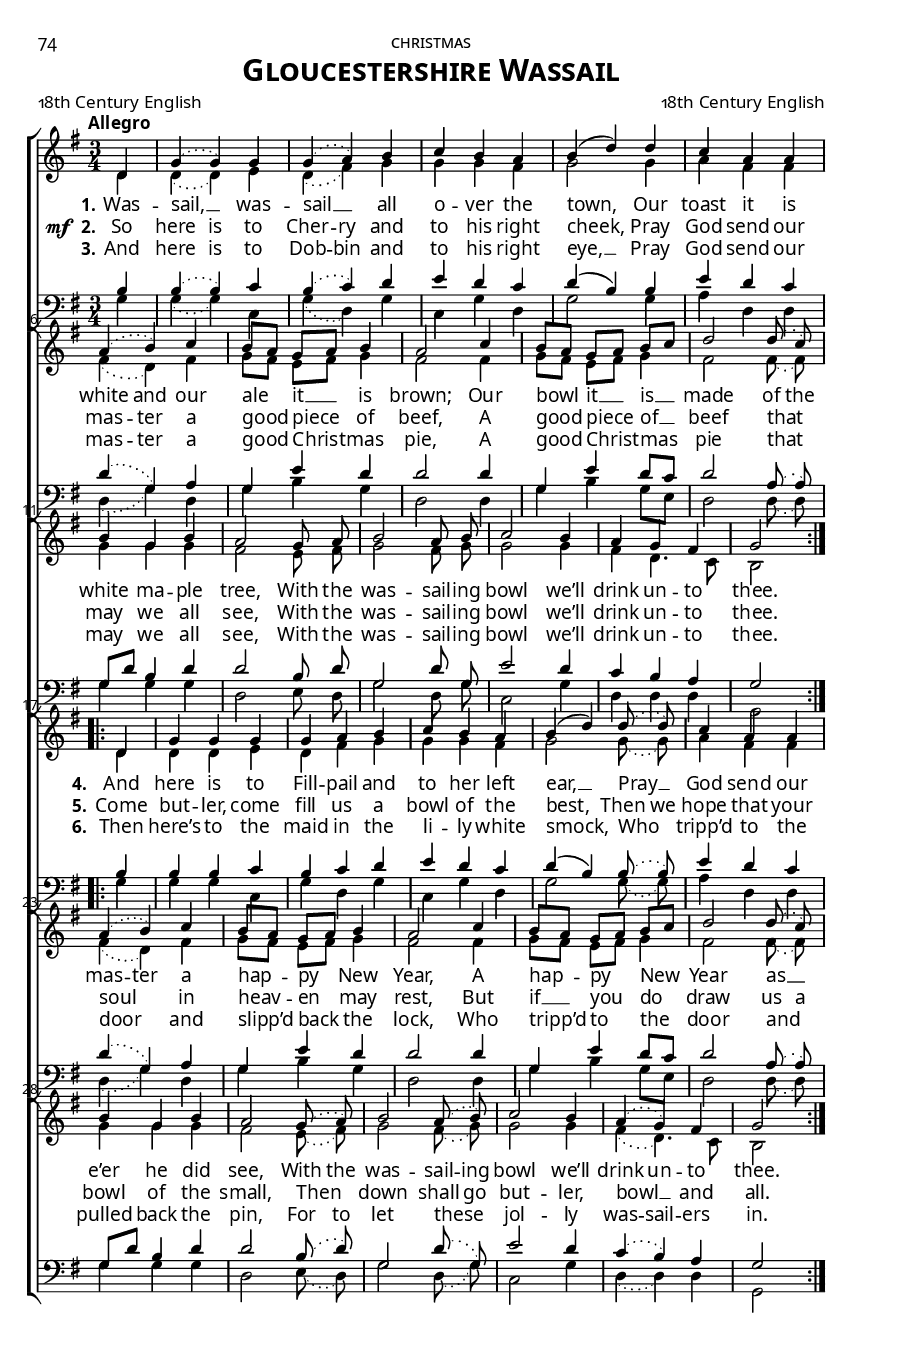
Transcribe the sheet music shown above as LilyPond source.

\version "2.14.2"
\include "util.ly"
\header {
  title = \markup{\override #'(font-name . "Garamond Premier Pro Semibold"){ \abs-fontsize #15 \smallCapsOldStyle"Gloucestershire Wassail"}}
  poet = \markup\oldStyleNum"18th Century English"
  composer = \markup\oldStyleNum"18th Century English"
  %arranger = \markup\oldStyleNum"Arranged by BHB"
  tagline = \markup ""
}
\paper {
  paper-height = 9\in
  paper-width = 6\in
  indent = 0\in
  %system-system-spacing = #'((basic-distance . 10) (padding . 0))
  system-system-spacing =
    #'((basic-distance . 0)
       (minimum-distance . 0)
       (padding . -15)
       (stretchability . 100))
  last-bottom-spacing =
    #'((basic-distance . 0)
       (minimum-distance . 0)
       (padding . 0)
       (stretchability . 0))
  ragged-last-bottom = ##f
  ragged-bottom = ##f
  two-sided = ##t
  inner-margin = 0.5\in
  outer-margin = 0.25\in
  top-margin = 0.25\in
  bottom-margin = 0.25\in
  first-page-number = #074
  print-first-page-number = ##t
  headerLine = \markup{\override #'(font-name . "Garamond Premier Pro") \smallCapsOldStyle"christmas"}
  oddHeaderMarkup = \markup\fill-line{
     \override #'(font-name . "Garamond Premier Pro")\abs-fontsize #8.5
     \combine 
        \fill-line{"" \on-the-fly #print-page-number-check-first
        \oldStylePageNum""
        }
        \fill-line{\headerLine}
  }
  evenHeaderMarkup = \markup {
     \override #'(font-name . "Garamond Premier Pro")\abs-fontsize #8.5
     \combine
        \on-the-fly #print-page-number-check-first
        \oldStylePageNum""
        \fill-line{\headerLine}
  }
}
#(set-global-staff-size 15) \paper{ #(define fonts (make-pango-font-tree "GoudyOlSt BT" "Garamond Premier Pro" "Garamond Premier Pro" (/ 15 20))) }
global = {
  \key g \major
  \time 3/4
  \autoBeamOff
  \override DynamicLineSpanner #'staff-padding = #0.0
  \override DynamicLineSpanner #'Y-extent = #'(-1 . 1)
}

sopMusic = \relative c' {
  \tempo"Allegro" 
  \repeat volta 2 {
    \partial 4 d4 |
    \slurDotted g4( g) g |
    g( a) b |
    c b a |
    \slurSolid b( d) d4 |
    
    c4 a a |
    \slurDotted a( b) c |
    \slurSolid b8[ a] g[ a] b4 |
    a2 c4 |
    
    b8[ a] g[ a] b[ c] |
    d2 \slurDotted d8\noBeam( c) |
    b4 g b |
    a2 g8\noBeam a |
    
    b2 a8\noBeam b |
    c2 b4 |
    a g fis |
    \partial 2 g2
  }
  
  
  \repeat volta 2 {
    \partial 4 d4 |
    \slurDotted g4 g g |
    g a b |
    c b a |
    \slurSolid b( d) \slurDotted d8( d) |
    
    c4 a a |
    \slurDotted a( b) c |
    \slurSolid b8[ a] g[ a] b4 |
    a2 c4 |
    
    b8[ a] g[ a] b[ c] |
    d2 \slurDotted d8\noBeam( c) |
    b4 g b |
    a2 g8\noBeam( a) |
    
    b2 a8\noBeam( b) |
    c2 b4 |
    a( g) fis |
    \partial 2 g2
  }
}
sopWords = \lyricmode {
  
}

altoMusic = \relative c' {
  d4 |
  \slurDotted d( d) e|
  d( fis) g|
  g g fis |
  g2 g4 |
  
  a4 fis fis |
  fis( d) fis |
  \slurSolid g8[ fis] e[ fis] g4 |
  fis2 fis4 |
  
  g8[ fis] e[ fis] g4 |
  fis2 \slurDotted fis8\noBeam( fis) |
  g4 g g |
  fis2 e8\noBeam fis |
  
  g2 fis8\noBeam g |
  g2 g4 |
  fis d4. c8 |
  b2
  
  
  
  
  d4 |
  \slurDotted d d e|
  d fis g|
  g g fis |
  g2 g8( g) |
  
  a4 fis fis |
  fis( d) fis |
  \slurSolid g8[ fis] e[ fis] g4 |
  fis2 fis4 |
  
  g8[ fis] e[ fis] g4 |
  fis2 \slurDotted fis8\noBeam( fis) |
  g4 g g |
  fis2 e8\noBeam( fis) |
  
  g2 fis8\noBeam( g) |
  g2 g4 |
  fis( d4.) c8 |
  b2
}
altoWords = \lyricmode {
  \dropLyricsIX
  \set stanza = #"1."
  \set ignoreMelismata = ##t
  Was -- sail, __ _ was -- sail __ _ all o -- ver the town, _
  Our toast it is white and our ale _ it __ _ is brown;
  Our bowl _ it __ _ is __ _ made of the white ma -- ple tree,
  With the was -- sail -- ing bowl we’ll drink un -- to thee.
  \unset ignoreMelismata
  
  
  \set stanza = #"  4."
  \set ignoreMelismata = ##t
  And here is to Fill -- pail and to her left ear, __ _
  Pray __ _ God send our mas -- ter a hap -- _ py _ New Year,
  A hap -- _ py _ New _ Year as __ _ e’er he did see,
  With the was -- sail -- ing bowl we’ll drink un -- to thee.
}
altoWordsII = {
  \dropLyricsIX
  \set stanza = \markup{\dynamic"mf " "2."}
  \lyricmode {
  %\markup\italic
    \set ignoreMelismata = ##t
    So here is to Cher -- ry and to his right cheek, _
    Pray God send our mas -- ter a good _ piece _ of beef,
    A good _ piece _ of __ _ beef that _ may we all see,
    With the was -- sail -- ing bowl we’ll drink un -- to thee.
  
    
    \set stanza = #"  5."
    \set ignoreMelismata = ##t
    Come but -- ler, come fill us a bowl of the best, _
    Then we hope that your soul _ in heav -- _ en _ may rest,
    But if __ _ you _ do _ draw us a bowl of the small,
    Then _ down shall go but -- ler, bowl __ _ and all.
  }
}
altoWordsIII = \lyricmode {
  \dropLyricsIX
  \set stanza = #"3."
  \set ignoreMelismata = ##t
  And here is to Dob -- bin and to his right eye, __ _
  Pray God send our mas -- ter a good _ Christ -- _ mas pie,
  A good _ Christ -- _ mas _ pie that _ may we all see,
  With the was -- sail -- ing bowl we’ll drink un -- to thee.
  
  
  \set stanza = #"  6."
  \set ignoreMelismata = ##t
  Then here’s to the maid in the li -- ly white smock, _
  Who _ tripp’d to the door _ and slipp’d _ back _ the lock,
  Who tripp’d _ to _ the _ door and _ pulled back the pin,
  For to let these _ jol -- ly was -- sail -- ers in.
}
altoWordsIV = \lyricmode {
}
altoWordsV = \lyricmode {
}
altoWordsVI = \lyricmode {
}
tenorMusic = \relative c' {
  b4 |
  \slurDotted b( b) c |
  b( c) d |
  e d c |
  \slurSolid d( b) b4 |
  
  \slurDotted
  e4 d c |
  d( g,) a |
  g e' d |
  d2 d4 |
  
  g, e' d8[ c] |
  d2 a8\noBeam( a) |
  g8[ d'] b4 d |
  d2 b8\noBeam d |
  
  g,2 d'8\noBeam g, |
  e'2 d4 |
  c b a |
  g2
  
  
  
  
  b4 |
  \slurDotted b b c |
  b c d |
  e d c |
  \slurSolid d( b) \slurDotted b8( b) |
  
  \slurDotted
  e4 d c |
  d( g,) a |
  g e' d |
  d2 d4 |
  
  g, e' d8[ c] |
  d2 a8\noBeam( a) |
  g8[ d'] b4 d |
  d2 b8\noBeam( d) |
  
  g,2 d'8\noBeam( g,) |
  e'2 d4 |
  c( b) a |
  g2
}
tenorWords = \lyricmode {

}

bassMusic = \relative c {
  g'4 |
  \slurDotted g4( g) c, |
  g'( d) g |
  c, g' d |
  g2 g4 |
  
  a4 d, d |
  d( g) d |
  g b g |
  d2 d4 |
  
  g4 b g8[ e] |
  d2 \slurDotted d8\noBeam( d) |
  g4 g g |
  d2 e8\noBeam d |
  
  g2 d8 g |
  c,2 g'4 |
  d d d |
  g,2
  
  
  
  
  g'4 |
  \slurDotted g4 g c, |
  g' d g |
  c, g' d |
  g2 g8( g) |
  
  a4 d, d |
  d( g) d |
  g b g |
  d2 d4 |
  
  g4 b g8[ e] |
  d2 \slurDotted d8\noBeam( d) |
  g4 g g |
  d2 e8\noBeam( d) |
  
  g2 d8( g) |
  c,2 g'4 |
  d( d) d |
  g,2
}
bassWords = \lyricmode {

}

\score {
  <<
   \new ChoirStaff <<
%    \new Lyrics = sopranos \with { \override VerticalAxisGroup #'nonstaff-relatedstaff-spacing = #'((basic-distance . 1)) }
    \new Staff = women <<
      \new Voice = "sopranos" { \voiceOne << \global \sopMusic>> }
      \new Voice = "altos" { \voiceTwo << \global \altoMusic >> }
    >>
    \new Lyrics \with { alignAboveContext = #"women" \override VerticalAxisGroup #'nonstaff-relatedstaff-spacing = #'((basic-distance . 1))} \lyricsto "sopranos" \sopWords
    \new Lyrics = "altosVI"  \with { alignBelowContext = #"women" } \lyricsto "sopranos" \altoWordsVI
    \new Lyrics = "altosV"  \with { alignBelowContext = #"women" } \lyricsto "sopranos" \altoWordsV
    \new Lyrics = "altosIV"  \with { alignBelowContext = #"women" } \lyricsto "sopranos" \altoWordsIV
    \new Lyrics = "altosIII"  \with { alignBelowContext = #"women" } \lyricsto "sopranos" \altoWordsIII
    \new Lyrics = "altosII"  \with { alignBelowContext = #"women" } \lyricsto "sopranos" \altoWordsII
    \new Lyrics = "altos"  \with { alignBelowContext = #"women" \override VerticalAxisGroup #'nonstaff-relatedstaff-spacing = #'((padding . -0.5)) } \lyricsto "sopranos" \altoWords
   \new Staff = men <<
      \clef bass
      \new Voice = "tenors" { \voiceOne << \global \tenorMusic >> }
      \new Voice = "basses" { \voiceTwo << \global \bassMusic >> }
    >>
    \new Lyrics \with { alignAboveContext = #"men" \override VerticalAxisGroup #'nonstaff-relatedstaff-spacing = #'((basic-distance . 1)) } \lyricsto "tenors" \tenorWords
    \new Lyrics \with { alignBelowContext = #"men" \override VerticalAxisGroup #'nonstaff-relatedstaff-spacing = #'((basic-distance . 1)) } \lyricsto "basses" \bassWords
  >>
%    \new PianoStaff << \new Staff { \new Voice { \pianoRH } } \new Staff { \clef "bass" \pianoLH } >>
  >>
  \layout {
    \context {
      \Score
      %\override SpacingSpanner #'base-shortest-duration = #(ly:make-moment 1 8)
      %\override SpacingSpanner #'common-shortest-duration = #(ly:make-moment 1 4)
    }
    \context {
      % Remove all empty staves
      % \Staff \RemoveEmptyStaves \override VerticalAxisGroup #'remove-first = ##t
    }
  }
}
